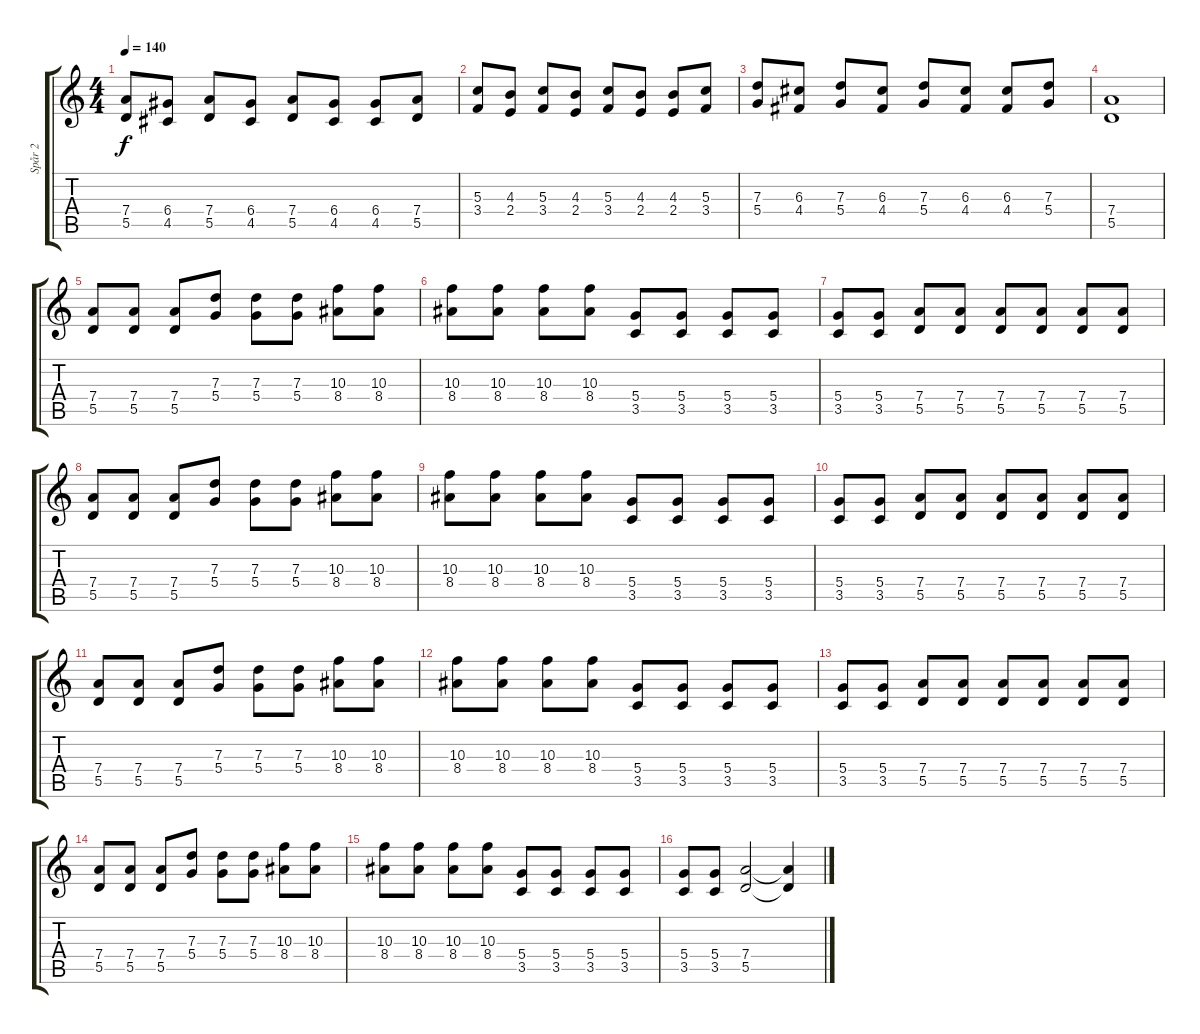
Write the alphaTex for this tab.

\track ("Spår 2" "Spår 2") {instrument distortionguitar}
\staff {score tabs}
\tuning (E4 B3 G3 D3 A2 E2) {hide}
\ts (4 4)
\tempo 140
\clef g2
\ks c
(7.4 5.5).8{dy f} (6.4 4.5).8 (7.4 5.5).8 (6.4 4.5).8 (7.4 5.5).8 (6.4 4.5).8 (6.4 4.5).8 (7.4 5.5).8 |
(5.3 3.4).8 (4.3 2.4).8 (5.3 3.4).8 (4.3 2.4).8 (5.3 3.4).8 (4.3 2.4).8 (4.3 2.4).8 (5.3 3.4).8 |
(7.3 5.4).8 (6.3 4.4).8 (7.3 5.4).8 (6.3 4.4).8 (7.3 5.4).8 (6.3 4.4).8 (6.3 4.4).8 (7.3 5.4).8 |
(7.4 5.5).1 |
(7.4 5.5).8 (7.4 5.5).8 (7.4 5.5).8 (7.3 5.4).8 (7.3 5.4).8 (7.3 5.4).8 (10.3 8.4).8 (10.3 8.4).8 |
(10.3 8.4).8 (10.3 8.4).8 (10.3 8.4).8 (10.3 8.4).8 (5.4 3.5).8 (5.4 3.5).8 (5.4 3.5).8 (5.4 3.5).8 |
(5.4 3.5).8 (5.4 3.5).8 (7.4 5.5).8 (7.4 5.5).8 (7.4 5.5).8 (7.4 5.5).8 (7.4 5.5).8 (7.4 5.5).8 |
(7.4 5.5).8 (7.4 5.5).8 (7.4 5.5).8 (7.3 5.4).8 (7.3 5.4).8 (7.3 5.4).8 (10.3 8.4).8 (10.3 8.4).8 |
(10.3 8.4).8 (10.3 8.4).8 (10.3 8.4).8 (10.3 8.4).8 (5.4 3.5).8 (5.4 3.5).8 (5.4 3.5).8 (5.4 3.5).8 |
(5.4 3.5).8 (5.4 3.5).8 (7.4 5.5).8 (7.4 5.5).8 (7.4 5.5).8 (7.4 5.5).8 (7.4 5.5).8 (7.4 5.5).8 |
(7.4 5.5).8 (7.4 5.5).8 (7.4 5.5).8 (7.3 5.4).8 (7.3 5.4).8 (7.3 5.4).8 (10.3 8.4).8 (10.3 8.4).8 |
(10.3 8.4).8 (10.3 8.4).8 (10.3 8.4).8 (10.3 8.4).8 (5.4 3.5).8 (5.4 3.5).8 (5.4 3.5).8 (5.4 3.5).8 |
(5.4 3.5).8 (5.4 3.5).8 (7.4 5.5).8 (7.4 5.5).8 (7.4 5.5).8 (7.4 5.5).8 (7.4 5.5).8 (7.4 5.5).8 |
(7.4 5.5).8 (7.4 5.5).8 (7.4 5.5).8 (7.3 5.4).8 (7.3 5.4).8 (7.3 5.4).8 (10.3 8.4).8 (10.3 8.4).8 |
(10.3 8.4).8 (10.3 8.4).8 (10.3 8.4).8 (10.3 8.4).8 (5.4 3.5).8 (5.4 3.5).8 (5.4 3.5).8 (5.4 3.5).8 |
(5.4 3.5).8 (5.4 3.5).8 (7.4 5.5).2 (7.4{t} 5.5{t}).4
